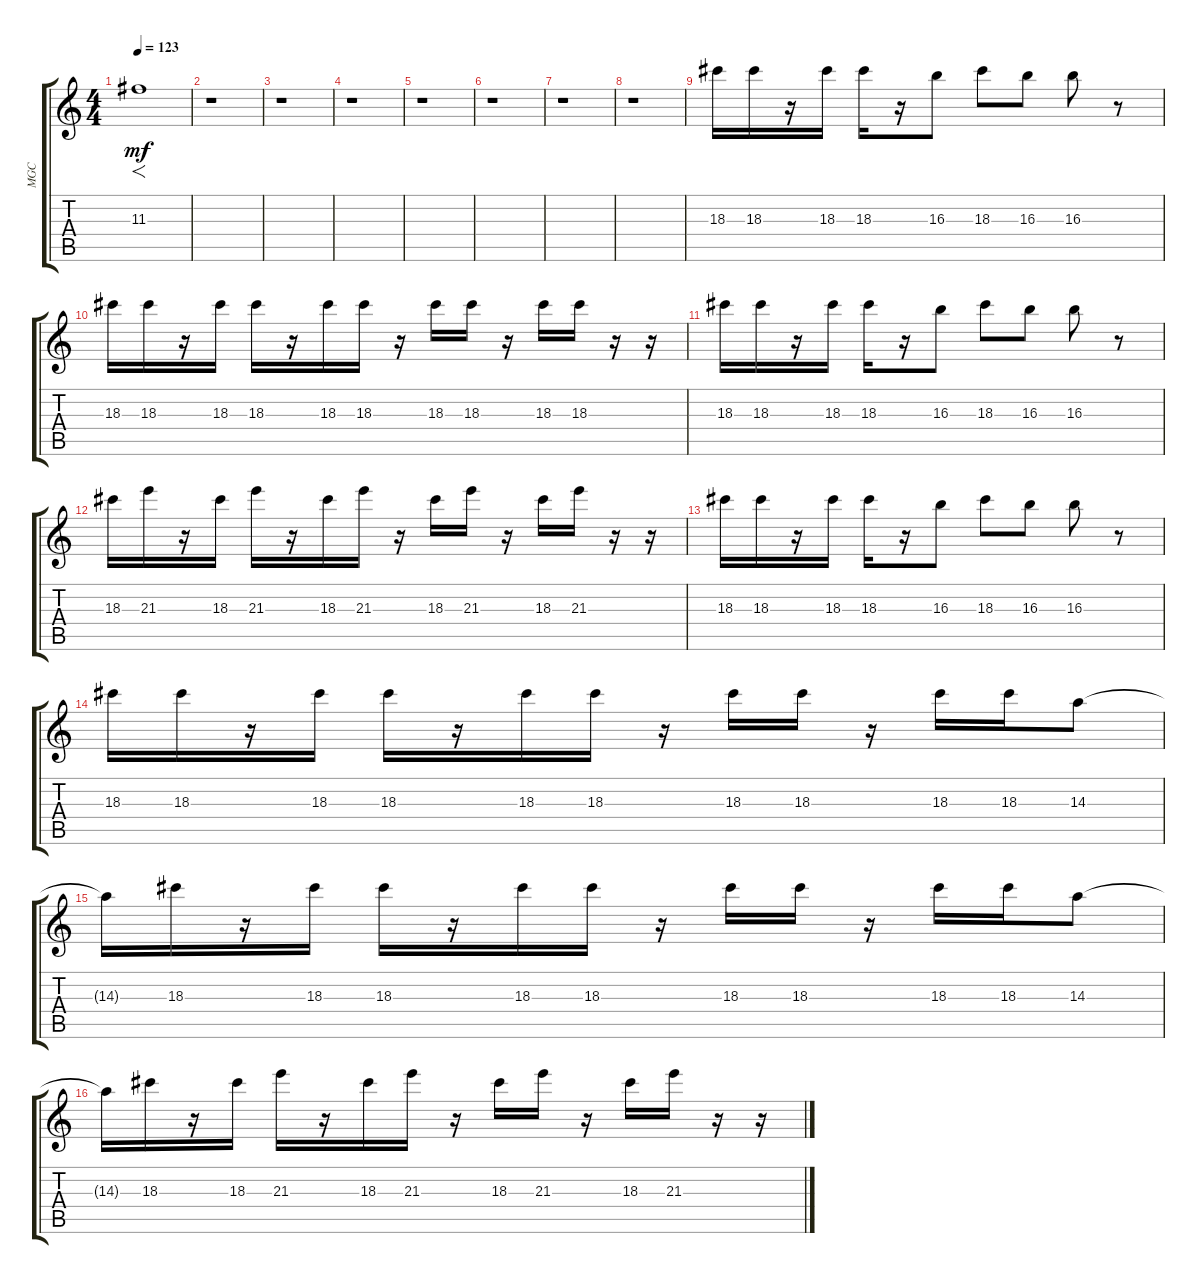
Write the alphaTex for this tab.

\track ("MGC" "MGC") {instrument distortionguitar}
\staff {score tabs}
\tuning (E4 B3 G3 D3 A2 E2) {hide}
\ts (4 4)
\tempo 123
\clef g2
\ks c
11.3.1{f dy mf} |
r.1 |
r.1 |
r.1 |
r.1 |
r.1 |
r.1 |
r.1 |
18.3.16 18.3.16 r.16 18.3.16 18.3.16 r.16 16.3.8 18.3.8 16.3.8 16.3.8 r.8 |
18.3.16 18.3.16 r.16 18.3.16 18.3.16 r.16 18.3.16 18.3.16 r.16 18.3.16 18.3.16 r.16 18.3.16 18.3.16 r.16 r.16 |
18.3.16 18.3.16 r.16 18.3.16 18.3.16 r.16 16.3.8 18.3.8 16.3.8 16.3.8 r.8 |
18.3.16 21.3.16 r.16 18.3.16 21.3.16 r.16 18.3.16 21.3.16 r.16 18.3.16 21.3.16 r.16 18.3.16 21.3.16 r.16 r.16 |
18.3.16 18.3.16 r.16 18.3.16 18.3.16 r.16 16.3.8 18.3.8 16.3.8 16.3.8 r.8 |
18.3.16 18.3.16 r.16 18.3.16 18.3.16 r.16 18.3.16 18.3.16 r.16 18.3.16 18.3.16 r.16 18.3.16 18.3.16 14.3.8 |
14.3{t}.16 18.3.16 r.16 18.3.16 18.3.16 r.16 18.3.16 18.3.16 r.16 18.3.16 18.3.16 r.16 18.3.16 18.3.16 14.3.8 |
14.3{t}.16 18.3.16 r.16 18.3.16 21.3.16 r.16 18.3.16 21.3.16 r.16 18.3.16 21.3.16 r.16 18.3.16 21.3.16 r.16 r.16
